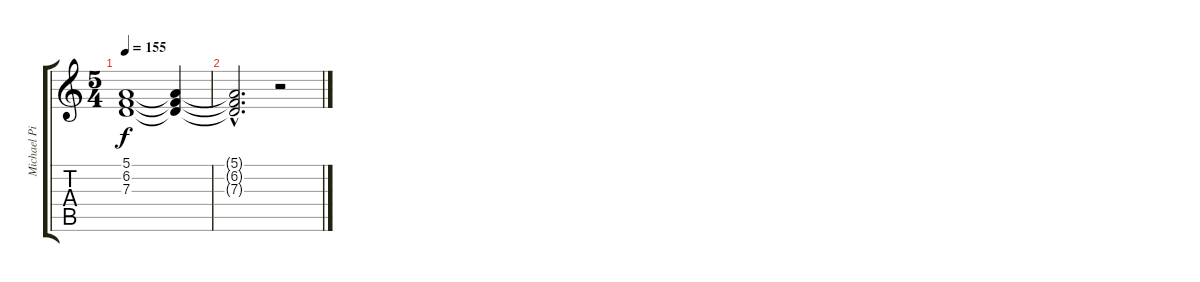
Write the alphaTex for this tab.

\track ("Michael Pinnella" "Michael Pi") {instrument synthstrings1}
\staff {score tabs}
\tuning (E4 B3 G3 D3 A2 E2) {hide}
\ts (5 4)
\tempo 155
\clef g2
\ks c
(5.1{t} 6.2{t} 7.3{t}).1{dy f} (5.1{t} 6.2{t} 7.3{t}).4 |
(5.1{hac t} 6.2{hac t} 7.3{hac t}).2{d} r.2
